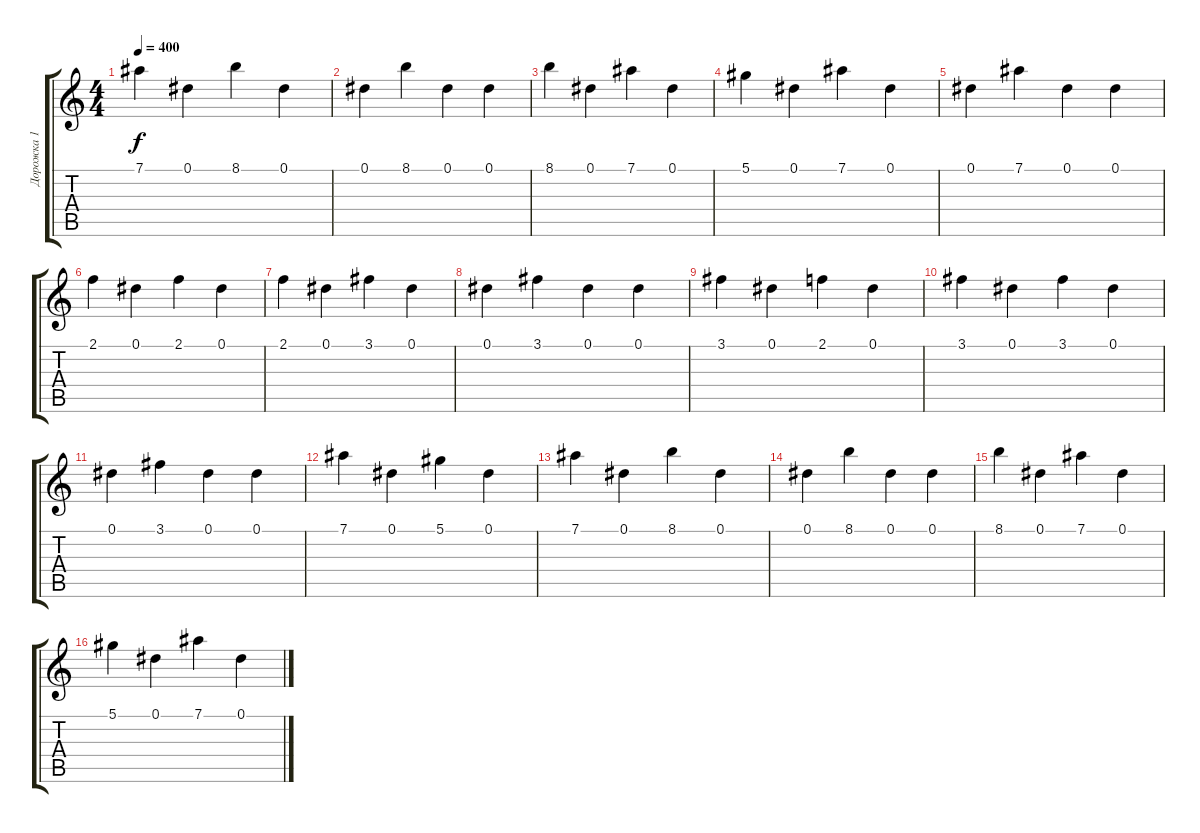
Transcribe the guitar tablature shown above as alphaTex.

\track ("Дорожка 1" "Дорожка 1") {instrument overdrivenguitar}
\staff {score tabs}
\tuning (Eb4 Bb3 Gb3 Db3 Ab2 Eb2) {hide}
\ts (4 4)
\tempo 400
\clef g2
\ks c
7.1.4{dy f} 0.1.4 8.1.4 0.1.4 |
0.1.4 8.1.4 0.1.4 0.1.4 |
8.1.4 0.1.4 7.1.4 0.1.4 |
5.1.4 0.1.4 7.1.4 0.1.4 |
0.1.4 7.1.4 0.1.4 0.1.4 |
2.1.4 0.1.4 2.1.4 0.1.4 |
2.1.4 0.1.4 3.1.4 0.1.4 |
0.1.4 3.1.4 0.1.4 0.1.4 |
3.1.4 0.1.4 2.1.4 0.1.4 |
3.1.4 0.1.4 3.1.4 0.1.4 |
0.1.4 3.1.4 0.1.4 0.1.4 |
7.1.4 0.1.4 5.1.4 0.1.4 |
7.1.4 0.1.4 8.1.4 0.1.4 |
0.1.4 8.1.4 0.1.4 0.1.4 |
8.1.4 0.1.4 7.1.4 0.1.4 |
5.1.4 0.1.4 7.1.4 0.1.4
